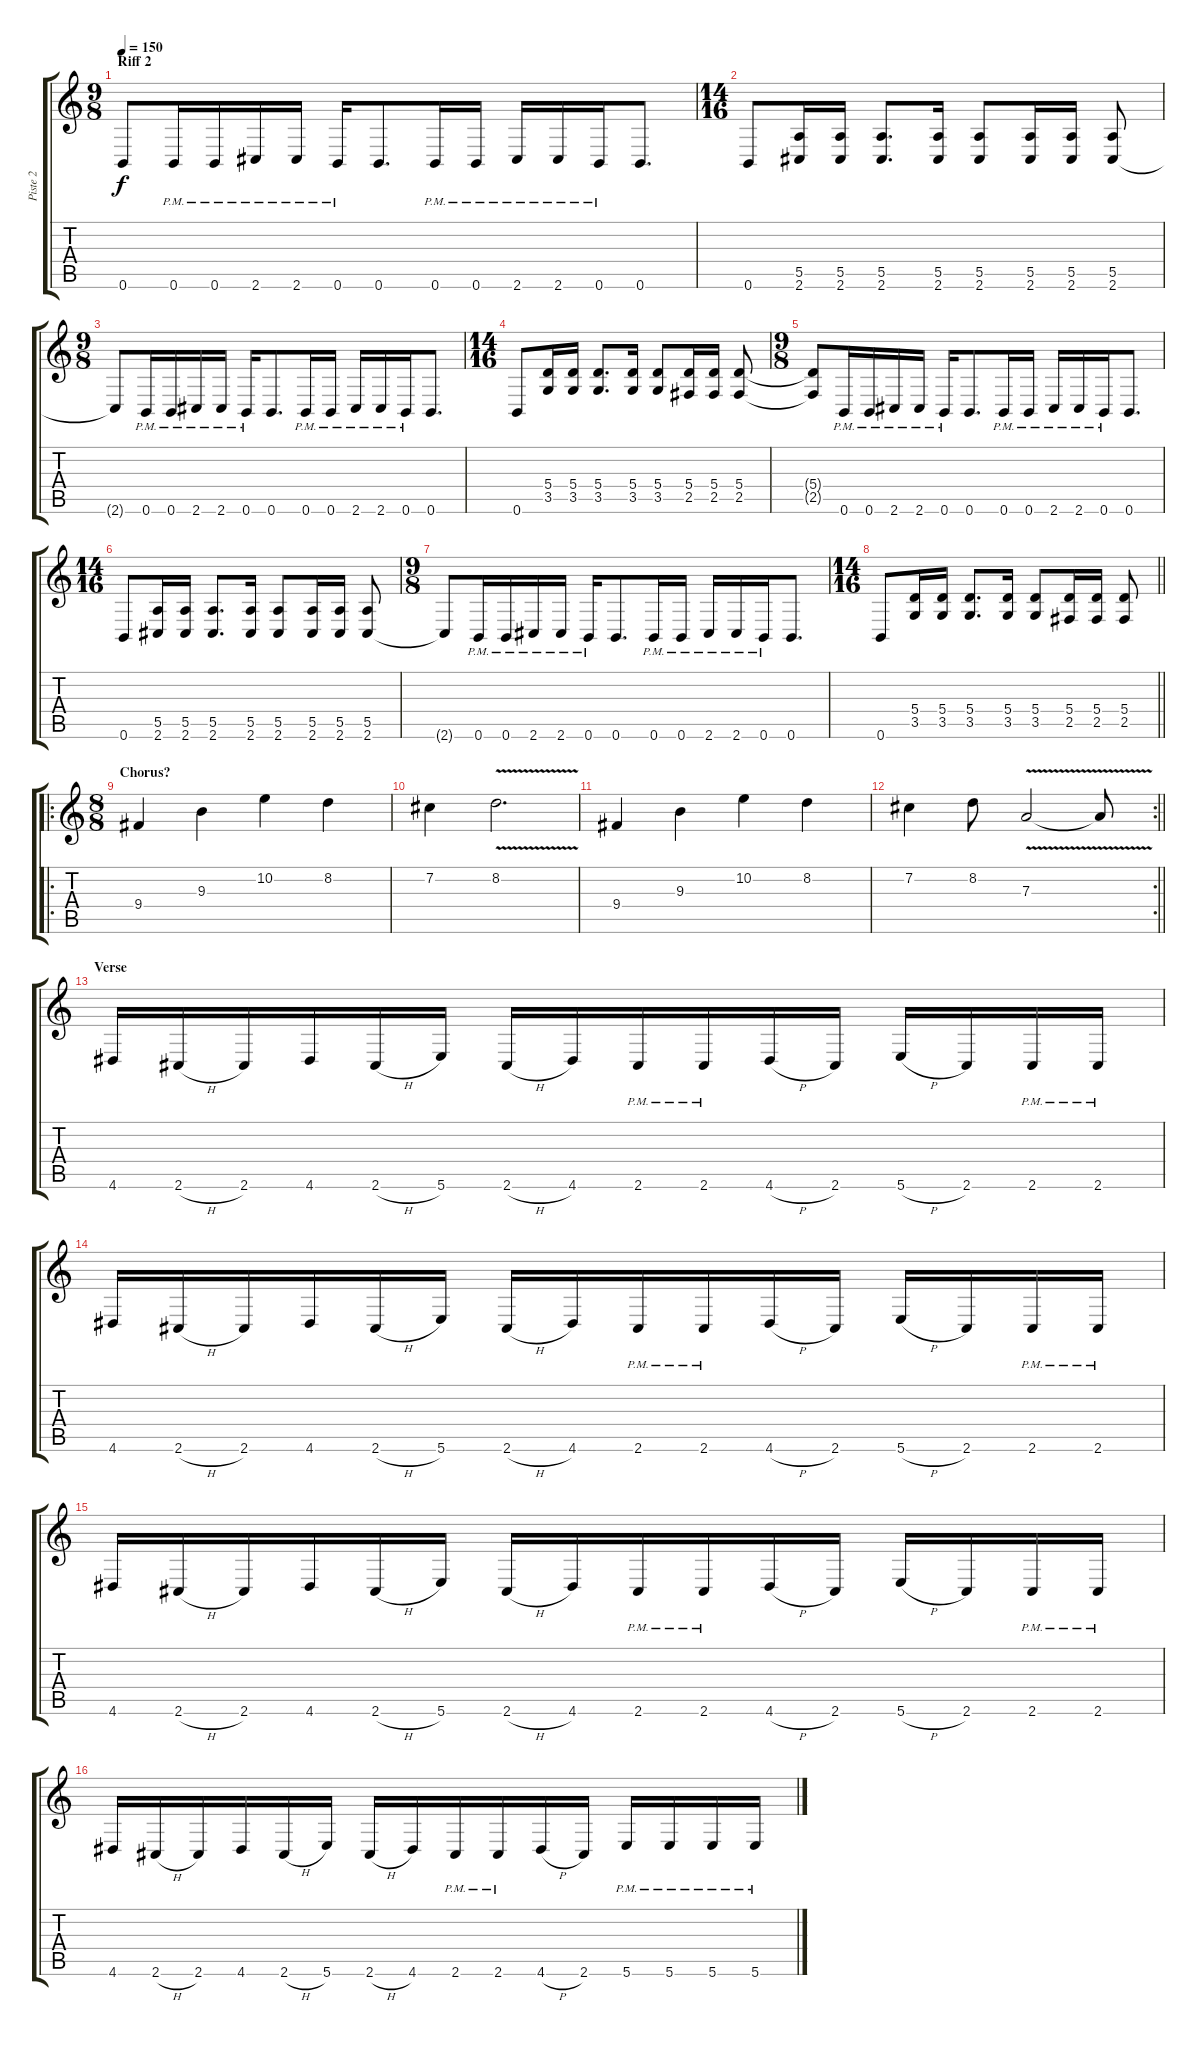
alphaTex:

\track ("Piste 2" "Piste 2") {instrument distortionguitar}
\staff {score tabs}
\tuning (B3 Gb3 D3 A2 E2 B1) {hide}
\ts (9 8)
\section ("" "Riff 2")
\tempo 150
\clef g2
\ks c
0.6.8{dy f} 0.6{pm}.16 0.6{pm}.16 2.6{pm}.16 2.6{pm}.16 0.6{pm}.16 0.6.8{d} 0.6{pm}.16 0.6{pm}.16 2.6{pm}.16 2.6{pm}.16 0.6{pm}.16 0.6.8{d} |
\ts (14 16)
0.6.8 (5.5 2.6).16 (5.5 2.6).16 (5.5 2.6).8{d} (5.5 2.6).16 (5.5 2.6).8 (5.5 2.6).16 (5.5 2.6).16 (5.5 2.6).8 |
\ts (9 8)
2.6{t}.8 0.6{pm}.16 0.6{pm}.16 2.6{pm}.16 2.6{pm}.16 0.6{pm}.16 0.6.8{d} 0.6{pm}.16 0.6{pm}.16 2.6{pm}.16 2.6{pm}.16 0.6{pm}.16 0.6.8{d} |
\ts (14 16)
0.6.8 (5.4 3.5).16 (5.4 3.5).16 (5.4 3.5).8{d} (5.4 3.5).16 (5.4 3.5).8 (5.4 2.5).16 (5.4 2.5).16 (5.4 2.5).8 |
\ts (9 8)
(5.4{t} 2.5{t}).8 0.6{pm}.16 0.6{pm}.16 2.6{pm}.16 2.6{pm}.16 0.6{pm}.16 0.6.8{d} 0.6{pm}.16 0.6{pm}.16 2.6{pm}.16 2.6{pm}.16 0.6{pm}.16 0.6.8{d} |
\ts (14 16)
0.6.8 (5.5 2.6).16 (5.5 2.6).16 (5.5 2.6).8{d} (5.5 2.6).16 (5.5 2.6).8 (5.5 2.6).16 (5.5 2.6).16 (5.5 2.6).8 |
\ts (9 8)
2.6{t}.8 0.6{pm}.16 0.6{pm}.16 2.6{pm}.16 2.6{pm}.16 0.6{pm}.16 0.6.8{d} 0.6{pm}.16 0.6{pm}.16 2.6{pm}.16 2.6{pm}.16 0.6{pm}.16 0.6.8{d} |
\ts (14 16)
\barLineRight lightlight
0.6.8 (5.4 3.5).16 (5.4 3.5).16 (5.4 3.5).8{d} (5.4 3.5).16 (5.4 3.5).8 (5.4 2.5).16 (5.4 2.5).16 (5.4 2.5).8 |
\ro
\ts (8 8)
\section ("" "Chorus?")
9.4.4{volume 10} 9.3.4 10.2.4 8.2.4 |
7.2.4 8.2{v}.2{d} |
9.4.4 9.3.4 10.2.4 8.2.4 |
\rc 2
\barLineRight lightlight
7.2.4 8.2.8 7.3{v}.2 7.3{t}.8 |
\section ("" "Verse")
4.6.16 2.6{h}.16 2.6.16 4.6.16 2.6{h}.16 5.6.16 2.6{h}.16 4.6.16 2.6{pm}.16 2.6{pm}.16 4.6{h}.16 2.6.16 5.6{h}.16 2.6.16 2.6{pm}.16 2.6{pm}.16 |
4.6.16 2.6{h}.16 2.6.16 4.6.16 2.6{h}.16 5.6.16 2.6{h}.16 4.6.16 2.6{pm}.16 2.6{pm}.16 4.6{h}.16 2.6.16 5.6{h}.16 2.6.16 2.6{pm}.16 2.6{pm}.16 |
4.6.16 2.6{h}.16 2.6.16 4.6.16 2.6{h}.16 5.6.16 2.6{h}.16 4.6.16 2.6{pm}.16 2.6{pm}.16 4.6{h}.16 2.6.16 5.6{h}.16 2.6.16 2.6{pm}.16 2.6{pm}.16 |
4.6.16 2.6{h}.16 2.6.16 4.6.16 2.6{h}.16 5.6.16 2.6{h}.16 4.6.16 2.6{pm}.16 2.6{pm}.16 4.6{h}.16 2.6.16 5.6{pm}.16 5.6{pm}.16 5.6{pm}.16 5.6{pm}.16
